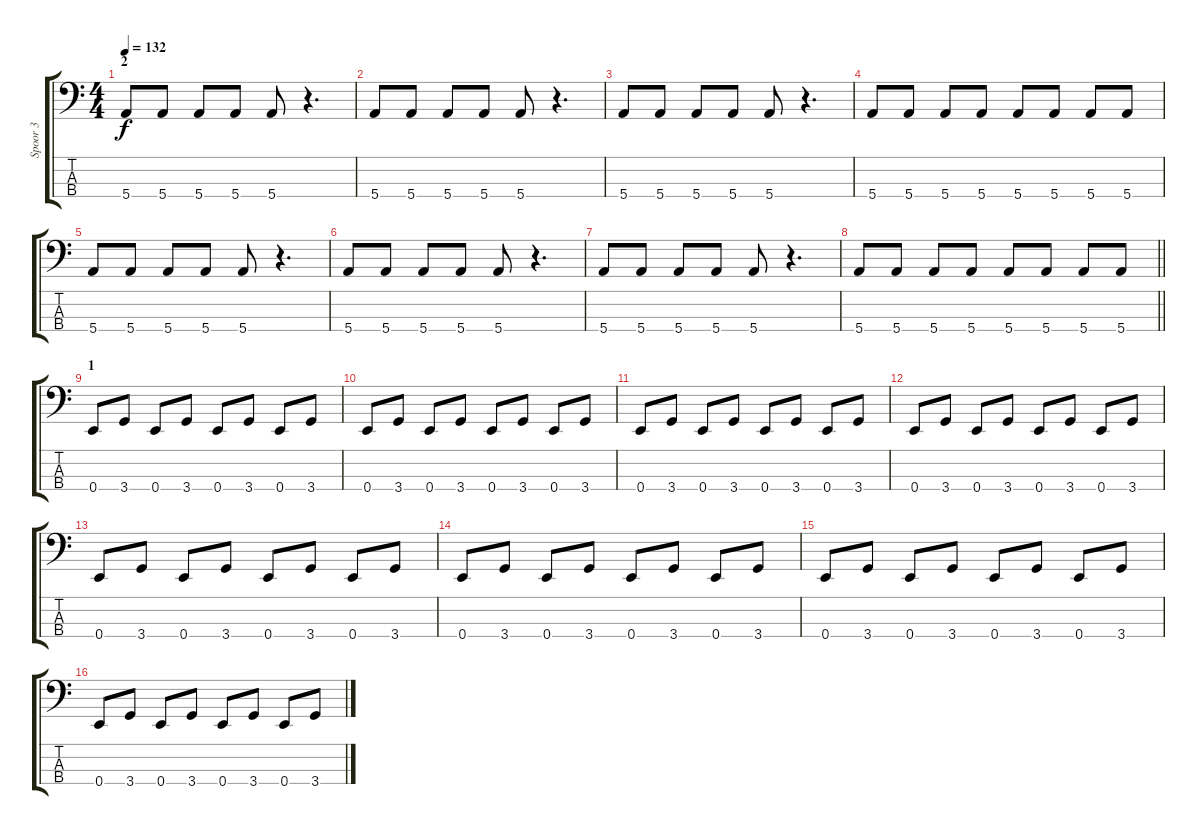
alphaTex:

\track ("Spoor 3" "Spoor 3") {instrument electricbassfinger}
\staff {score tabs}
\tuning (G2 D2 A1 E1) {hide}
\ts (4 4)
\section ("" "2")
\tempo 132
\clef f4
\ks c
5.4.8{dy f} 5.4.8 5.4.8 5.4.8 5.4.8 r.4{d} |
5.4.8 5.4.8 5.4.8 5.4.8 5.4.8 r.4{d} |
5.4.8 5.4.8 5.4.8 5.4.8 5.4.8 r.4{d} |
5.4.8 5.4.8 5.4.8 5.4.8 5.4.8 5.4.8 5.4.8 5.4.8 |
5.4.8 5.4.8 5.4.8 5.4.8 5.4.8 r.4{d} |
5.4.8 5.4.8 5.4.8 5.4.8 5.4.8 r.4{d} |
5.4.8 5.4.8 5.4.8 5.4.8 5.4.8 r.4{d} |
\barLineRight lightlight
5.4.8 5.4.8 5.4.8 5.4.8 5.4.8 5.4.8 5.4.8 5.4.8 |
\section ("" "1")
0.4.8 3.4.8 0.4.8 3.4.8 0.4.8 3.4.8 0.4.8 3.4.8 |
0.4.8 3.4.8 0.4.8 3.4.8 0.4.8 3.4.8 0.4.8 3.4.8 |
0.4.8 3.4.8 0.4.8 3.4.8 0.4.8 3.4.8 0.4.8 3.4.8 |
0.4.8 3.4.8 0.4.8 3.4.8 0.4.8 3.4.8 0.4.8 3.4.8 |
0.4.8 3.4.8 0.4.8 3.4.8 0.4.8 3.4.8 0.4.8 3.4.8 |
0.4.8 3.4.8 0.4.8 3.4.8 0.4.8 3.4.8 0.4.8 3.4.8 |
0.4.8 3.4.8 0.4.8 3.4.8 0.4.8 3.4.8 0.4.8 3.4.8 |
0.4.8 3.4.8 0.4.8 3.4.8 0.4.8 3.4.8 0.4.8 3.4.8
